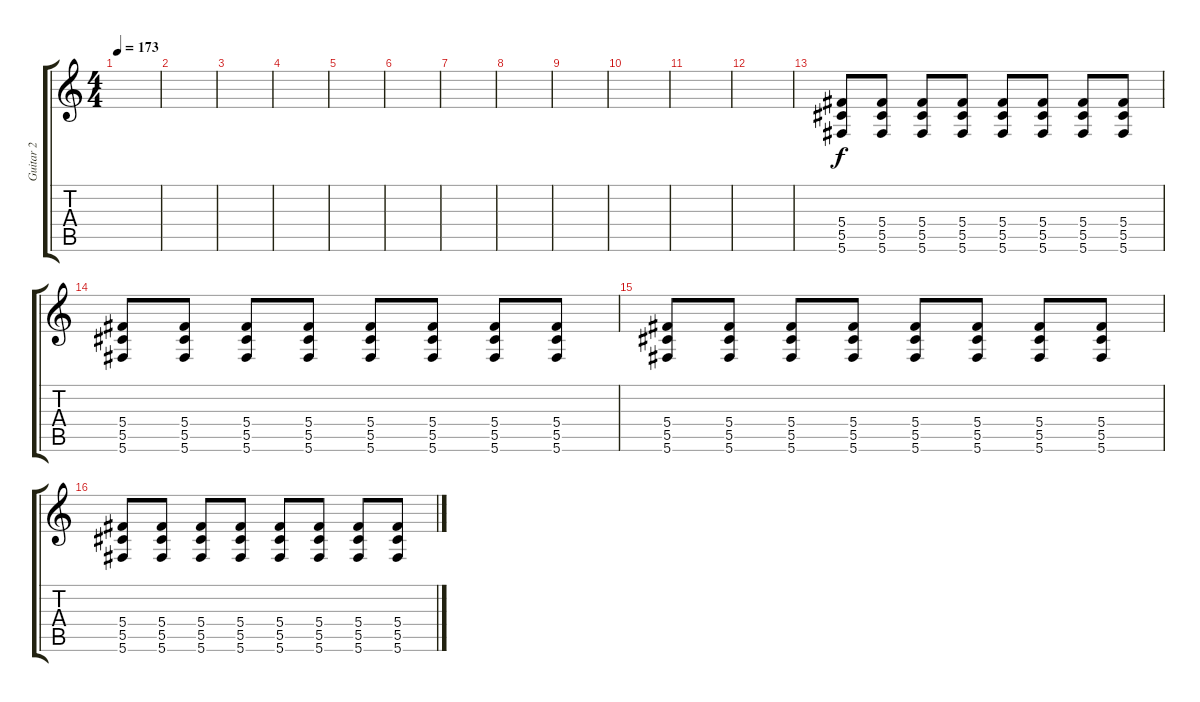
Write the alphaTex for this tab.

\track ("Guitar 2" "Guitar 2") {instrument acousticguitarsteel}
\staff {score tabs}
\tuning (Eb4 Bb3 Gb3 Db3 Ab2 Db2) {hide}
\ts (4 4)
\tempo 173
\clef g2
\ks c
|
|
|
|
|
|
|
|
|
|
|
|
(5.4 5.5 5.6).8{volume 11 instrument distortionguitar} (5.4 5.5 5.6).8 (5.4 5.5 5.6).8 (5.4 5.5 5.6).8 (5.4 5.5 5.6).8 (5.4 5.5 5.6).8 (5.4 5.5 5.6).8 (5.4 5.5 5.6).8 |
(5.4 5.5 5.6).8 (5.4 5.5 5.6).8 (5.4 5.5 5.6).8 (5.4 5.5 5.6).8 (5.4 5.5 5.6).8 (5.4 5.5 5.6).8 (5.4 5.5 5.6).8 (5.4 5.5 5.6).8 |
(5.4 5.5 5.6).8 (5.4 5.5 5.6).8 (5.4 5.5 5.6).8 (5.4 5.5 5.6).8 (5.4 5.5 5.6).8 (5.4 5.5 5.6).8 (5.4 5.5 5.6).8 (5.4 5.5 5.6).8 |
(5.4 5.5 5.6).8 (5.4 5.5 5.6).8 (5.4 5.5 5.6).8 (5.4 5.5 5.6).8 (5.4 5.5 5.6).8 (5.4 5.5 5.6).8 (5.4 5.5 5.6).8 (5.4 5.5 5.6).8
